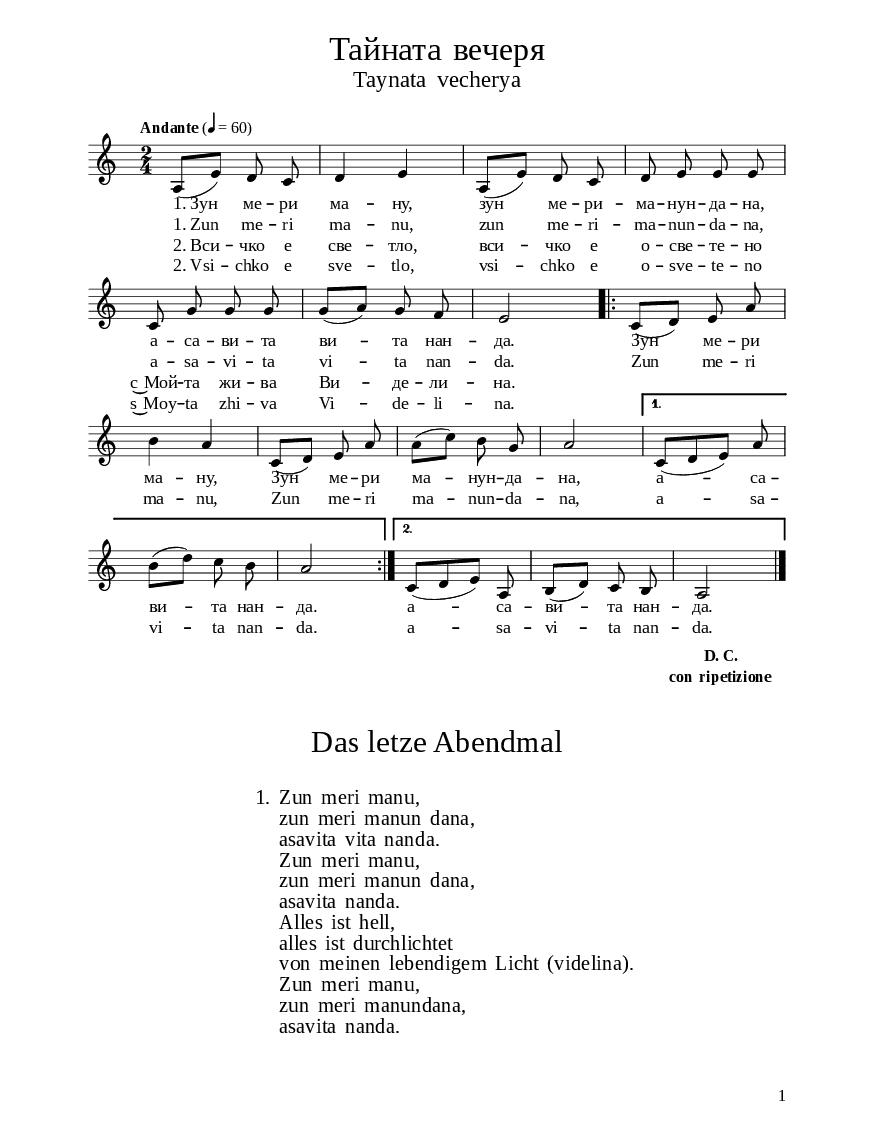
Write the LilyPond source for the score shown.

\version "2.20.0"

\paper {
  #(set-paper-size "a5")
}

\bookpart {
\paper {
  print-all-headers = ##t
  print-page-number = ##t
  print-first-page-number = ##t

  % put page numbers on the bottom
  oddHeaderMarkup = \markup ""
  evenHeaderMarkup = \markup ""
  oddFooterMarkup = \markup
    \fill-line {
      ""
      \on-the-fly #print-page-number-check-first \fromproperty #'page:page-number-string
    }
  evenFooterMarkup = \markup
    \fill-line {
      \on-the-fly #print-page-number-check-first \fromproperty #'page:page-number-string
      ""
    }

  left-margin = 1.5\cm
  right-margin = 1.5\cm
  top-margin = 1.6\cm
  bottom-margin = 1.2\cm
  ragged-bottom = ##t % do not spread the staves to fill the whole vertical space

  % change lyrics and titles font (affects notes also)
  fonts =
    #(make-pango-font-tree
     "Times New Roman"
     "DejaVu Sans"
     "DejaVu Sans Mono"
     (/ (* staff-height pt) 3.6))

  % change distance between staves
  system-system-spacing =
    #'((basic-distance . 12)
       (minimum-distance . 6)
       (padding . 1)
       (stretchability . 12))
}

\header {
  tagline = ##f
}

\score{
  \layout { 
    indent = 0.0\cm % remove first line indentation
    %ragged-last = ##t % do not spread last line to fill the whole space
    \context {
      \Score
      \omit BarNumber %remove bar numbers
    } % context

    \context { % change staff size
      \Staff
      fontSize = #+0 % affects notes size only
      \override StaffSymbol #'staff-space = #(magstep -3)
      \override StaffSymbol #'thickness = #0.5
      \override BarLine #'hair-thickness = #1
      %\override StaffSymbol #'ledger-line-thickness = #'(0 . 0)
    }

    \context { % adjust space between staff and lyrics and between the two lyric lines
      \Lyrics
      \override VerticalAxisGroup.nonstaff-relatedstaff-spacing = #'((basic-distance . 4.5))
      \override VerticalAxisGroup.nonstaff-nonstaff-spacing = #'((minimum-distance . 2))
    }
  } % layout

 \new Voice \absolute  {
    \clef treble
    \key a \minor
    \time 2/4 
      \tempo \markup { % make tempo note smaller
      \concat { "Andante " \normal-text { "(" }
        \teeny \general-align #Y #DOWN \note #"4" #0.8
        \normal-text { " = 60)" }
      }
    } 
    %\tempo "Andante" 4 = 60
    \autoBeamOff
    a8 ([ e'8 ]) d'8 c'8 | d'4 e'4 | a8 ([ e'8 ])  d'8 c'8 | d'8 e'8 e'8 e'8 \break |
    c'8 g'8 g'8 g'8 | g'8 ([a'8]) g'8 f'8 | e'2 \repeat volta 2 { c'8 ([ d'8 ]) e'8 a'8 |\break
    b'4 a'4 | c'8 ([ d'8 ]) e'8 a'8 | a'8 ([ c''8 ]) b'8 g'8 | a'2 | } \alternative { {  c'8 ([ d' e' ]) a'  | \break
    b'8 ([ d''8 ]) c''8 b'8 | a'2 | } {  c'8 ([ d'8 e'8 ]) a8 | b8 ([ d'8 ]) c'8 b8 | a2 | \bar "|." \break } }
  }
  
  \addlyrics {
    "1. Зун" ме -- ри ма -- ну, зун ме -- ри -- ма -- нун -- да -- на,
    а -- са -- ви -- та ви -- та нан -- да. Зун ме -- ри 
    ма -- ну, Зун ме -- ри ма -- нун -- да -- на, а -- са -- 
    ви -- та  нан -- да.  а -- са -- ви -- та  нан -- да.    
  }

  \addlyrics {
    "1. Zun" me -- ri ma -- nu, zun me -- ri -- ma -- nun -- da -- na,
    a -- sa -- vi -- ta vi -- ta nan -- da. Zun me -- ri 
    ma -- nu, Zun me -- ri ma -- nun -- da -- na, a -- sa -- 
    vi -- ta  nan -- da.  a -- sa -- vi -- ta  nan -- da.    
  }

  \addlyrics {
    "2. Вси" -- чко е све -- тло, вси -- чко е о -- све -- те -- но
    с~Мой -- та жи -- ва Ви -- де -- ли -- на. 
  }

  \addlyrics {
    "2. Vsi" -- chko e sve -- tlo, vsi -- chko e o -- sve -- te -- no
    s~Moy -- ta zhi -- va Vi -- de -- li -- na. 
  }
  
  \header {
    title = \markup \column \normal-text \fontsize #2.5 {
              \center-align
              \line { Тайната вечеря}
              \vspace #-0.6
              \center-align
              \line \fontsize #-3 { Taynata vecherya}
              \vspace #-0.8
              \center-align
              \line \fontsize #-3 { " " }
            }
  }
  
  \midi{}

} % score

\markup \halign #-12.4 \raise #2.8 \override #'(baseline-skip . 2) { 
  \column  { 
    \line  \halign #-3 { 
      \bold  { "D. C." }
    }
    \line  { 
      \bold { con ripetizione }
    }
  }
} 

\markup \fontsize #+2.5 {
    \hspace #1
    \override #'(baseline-skip . 2.4) % affects space between column lines
    \column {
      \line {" "}
      \line {" "}
    }

    \hspace #5
    \override #'(baseline-skip . 2.4)
    \column {
      \line {" "}
      \line {" "}
    } %column
} % markup



% include foreign translation(s) of the song
\version "2.20.0"

\markup \fill-line { \fontsize #6 "Das letze Abendmal" }
\markup \null
\markup \null
\markup \fontsize #+2.5 {
    \hspace #16
    \override #'(baseline-skip . 2)
    \column {
     \line { " " }
      \line { 1.  Zun meri manu, }
      \line {   "   " zun meri manun dana, }
      \line {   "   " asavita vita nanda. }
      \line {   "   " Zun meri manu, }
      \line {   "   " zun meri manun dana, }

\line {   "   " asavita nanda. }

\line {   "   " Alles ist hell, }

\line {   "   " alles ist durchlichtet }

\line {   "   " von meinen lebendigem Licht (videlina). }

\line {   "   " Zun meri manu, }

\line {   "   " zun meri manundana, }

\line {   "   " asavita nanda. }
    }
}


} % bookpart
